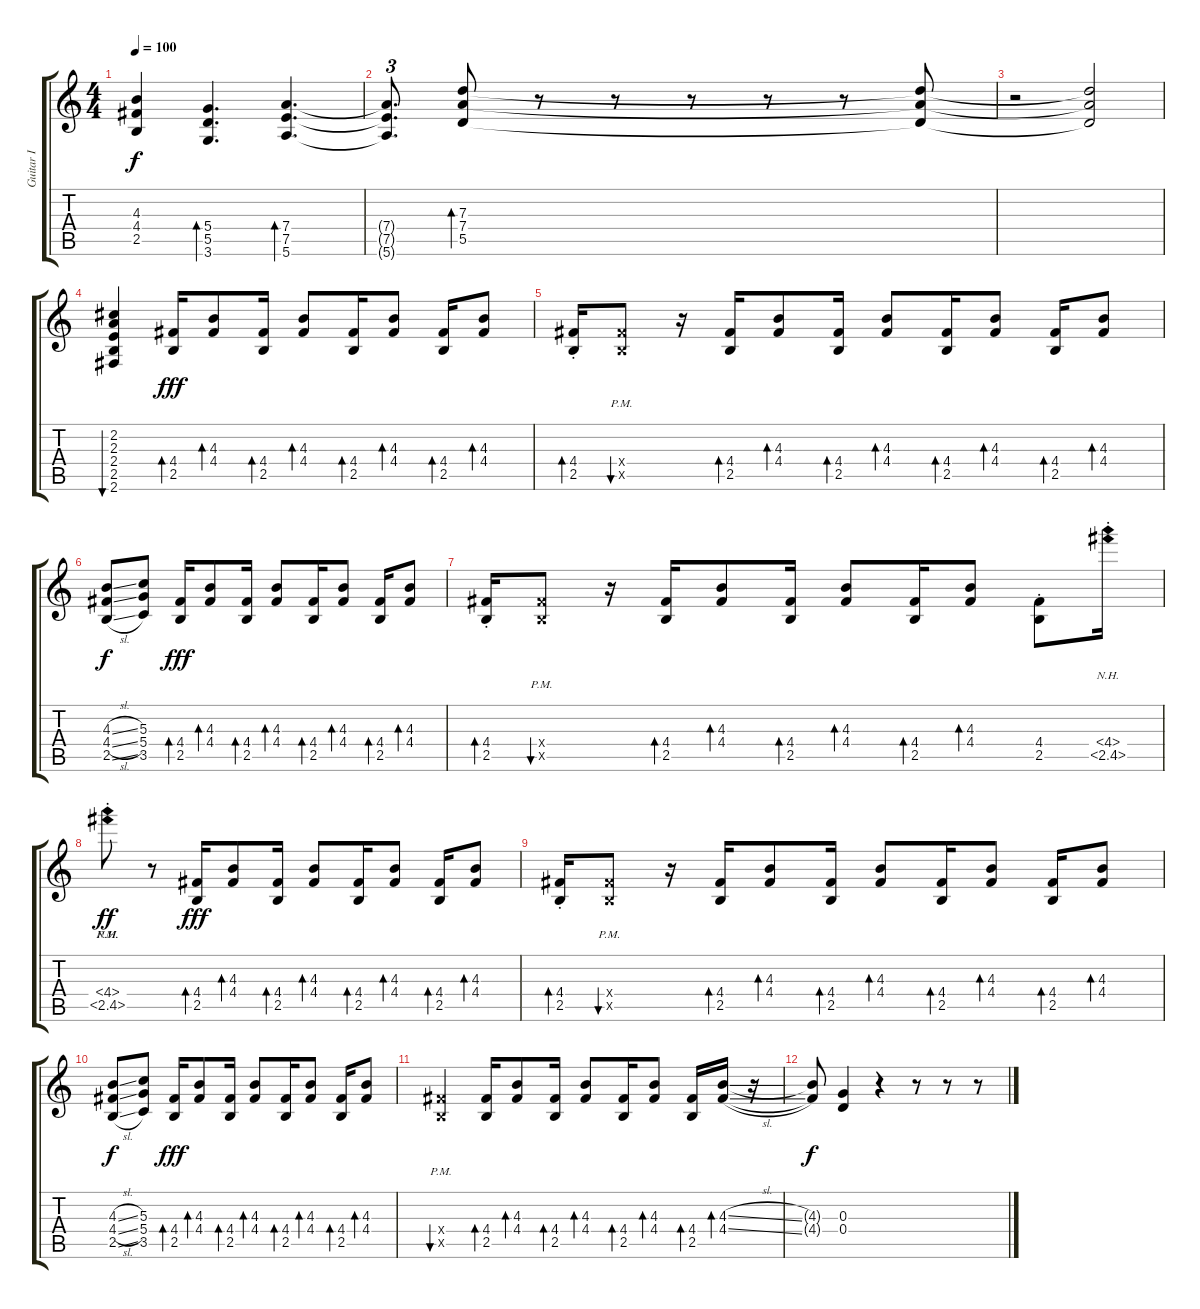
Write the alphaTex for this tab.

\track ("Guitar I" "Guitar I") {instrument overdrivenguitar}
\staff {score tabs}
\tuning (E4 B3 G3 D3 A2 E2) {hide}
\ts (4 4)
\tempo 100
\clef g2
\ks c
(4.3{t} 4.4{t} 2.5{t}).4{dy f} (5.4 5.5 3.6).4{d bd 30} (7.4 7.5 5.6).4{d bd 30} |
(7.4{t} 7.5{t} 5.6{t}).8{d tu (3 2)} (7.3 7.4 5.5).8{bd 30} r.8 r.8 r.8 r.8 r.8 (7.3{t} 7.4{t} 5.5{t}).8 |
r.2 (7.3{t} 7.4{t} 5.5{t}).2 |
(2.2 2.3 2.4 2.5 2.6).4{bu 240} (4.4 2.5).16{bd 30 dy fff} (4.3 4.4).8{bd 30} (4.4 2.5).16{bd 30} (4.3 4.4).8{bd 30} (4.4 2.5).16{bd 30} (4.3 4.4).8{bd 30} (4.4 2.5).16{bd 30} (4.3 4.4).8{bd 30} |
(4.4{st} 2.5{st}).16{bd 30} (4.4{pm x} 2.5{pm x}).8{bu 30} r.16 (4.4 2.5).16{bd 30} (4.3 4.4).8{bd 30} (4.4 2.5).16{bd 30} (4.3 4.4).8{bd 30} (4.4 2.5).16{bd 30} (4.3 4.4).8{bd 30} (4.4 2.5).16{bd 30} (4.3 4.4).8{bd 30} |
(4.3{sl} 4.4{sl} 2.5{sl}).8{dy f} (5.3 5.4 3.5).8 (4.4 2.5).16{bd 30 dy fff} (4.3 4.4).8{bd 30} (4.4 2.5).16{bd 30} (4.3 4.4).8{bd 30} (4.4 2.5).16{bd 30} (4.3 4.4).8{bd 30} (4.4 2.5).16{bd 30} (4.3 4.4).8{bd 30} |
(4.4{st} 2.5{st}).16{bd 30} (4.4{pm x} 2.5{pm x}).8{bu 30} r.16 (4.4 2.5).16{bd 30} (4.3 4.4).8{bd 30} (4.4 2.5).16{bd 30} (4.3 4.4).8{bd 30} (4.4 2.5).16{bd 30} (4.3 4.4).8{bd 30} (4.4{st} 2.5{st}).8 (4.4{nh st} 2.5{nh st}).16 |
(4.4{nh pm st} 2.5{nh pm st}).8{dy ff} r.8 (4.4 2.5).16{bd 30 dy fff} (4.3 4.4).8{bd 30} (4.4 2.5).16{bd 30} (4.3 4.4).8{bd 30} (4.4 2.5).16{bd 30} (4.3 4.4).8{bd 30} (4.4 2.5).16{bd 30} (4.3 4.4).8{bd 30} |
(4.4{st} 2.5{st}).16{bd 30} (4.4{pm x} 2.5{pm x}).8{bu 30} r.16 (4.4 2.5).16{bd 30} (4.3 4.4).8{bd 30} (4.4 2.5).16{bd 30} (4.3 4.4).8{bd 30} (4.4 2.5).16{bd 30} (4.3 4.4).8{bd 30} (4.4 2.5).16{bd 30} (4.3 4.4).8{bd 30} |
(4.3{sl} 4.4{sl} 2.5{sl}).8{dy f} (5.3 5.4 3.5).8 (4.4 2.5).16{bd 30 dy fff} (4.3 4.4).8{bd 30} (4.4 2.5).16{bd 30} (4.3 4.4).8{bd 30} (4.4 2.5).16{bd 30} (4.3 4.4).8{bd 30} (4.4 2.5).16{bd 30} (4.3 4.4).8{bd 30} |
(4.4{pm x} 2.5{pm x}).4{bu 30} (4.4 2.5).16{bd 30} (4.3 4.4).8{bd 30} (4.4 2.5).16{bd 30} (4.3 4.4).8{bd 30} (4.4 2.5).16{bd 30} (4.3 4.4).8{bd 30} (4.4 2.5).16{bd 30} (4.3{sl} 4.4{sl}).16{bd 30} r.16 |
(4.3{t} 4.4{t}).8{dy f} (0.3 0.4).4 r.4 r.8 r.8 r.8
